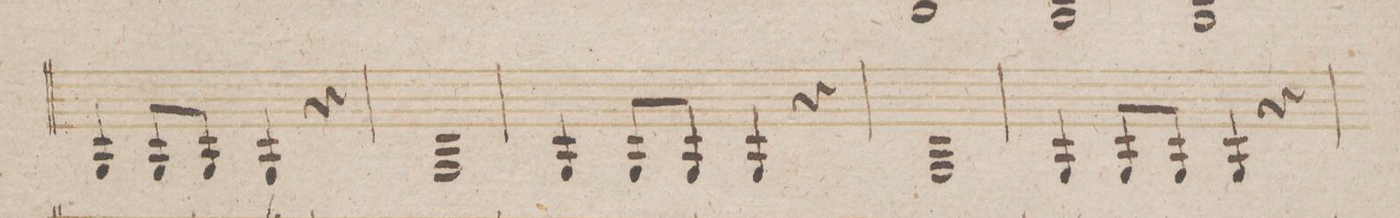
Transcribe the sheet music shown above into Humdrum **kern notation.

**kern	**dynam
*I"Clarino 2do in B.	*
*clefG2	*
*k[b-]	*
*met(c)	*
*M4/4	*
4F/	.
8F/L	.
8F/J	.
4F/	.
4r	.
=200	=200
1F	.
=201	=201
4F/	.
8F/L	.
8F/J	.
4F/	.
4r	.
=202	=202
1F	.
=203	=203
4F/	.
8F/L	.
8F/J	.
4F/	.
4r	.
=204	=204
*-	*-
